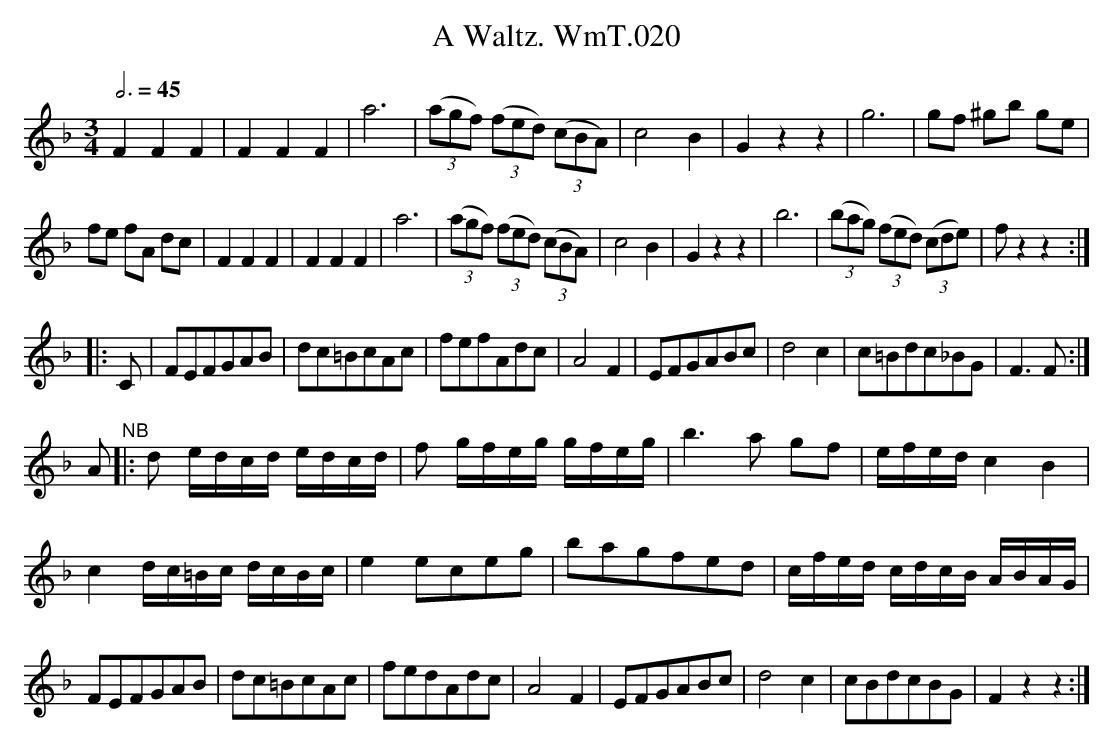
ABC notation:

X:1
T:Waltz. WmT.020, A
M:3/4
L:1/8
Q:3/4=45
K:F
F2F2F2|F2F2F2|a6|(3(agf) (3(fed) (3(cBA)|\\
c4 B2|G2z2z2|g6|gf ^gb ge|
fe fA dc|F2F2F2|F2F2F2|a6|(3(agf) (3(fed) (3(cBA)|\\
c4 B2|G2z2z2|b6|(3(bag) (3(fed) (3(cde)|fz2z2:|
|:C|FEFGAB|dc=BcAc|fefAdc|A4 F2|\\
EFGABc|d4 c2|c=Bdc_BG|F3F:|
A"^NB"|:d e/d/c/d/ e/d/c/d/|f g/f/e/g/ g/f/e/g/|b3a gf|e/f/e/d/ c2 B2|
c2 d/c/=B/c/ d/c/B/c/|e2 eceg|bagfed|c/f/e/d/ c/d/c/B/ A/B/A/G/|
FEFGAB|dc=BcAc|fedAdc|A4 F2|\\
EFGABc|d4 c2|cBdcBG|F2z2z2:|
